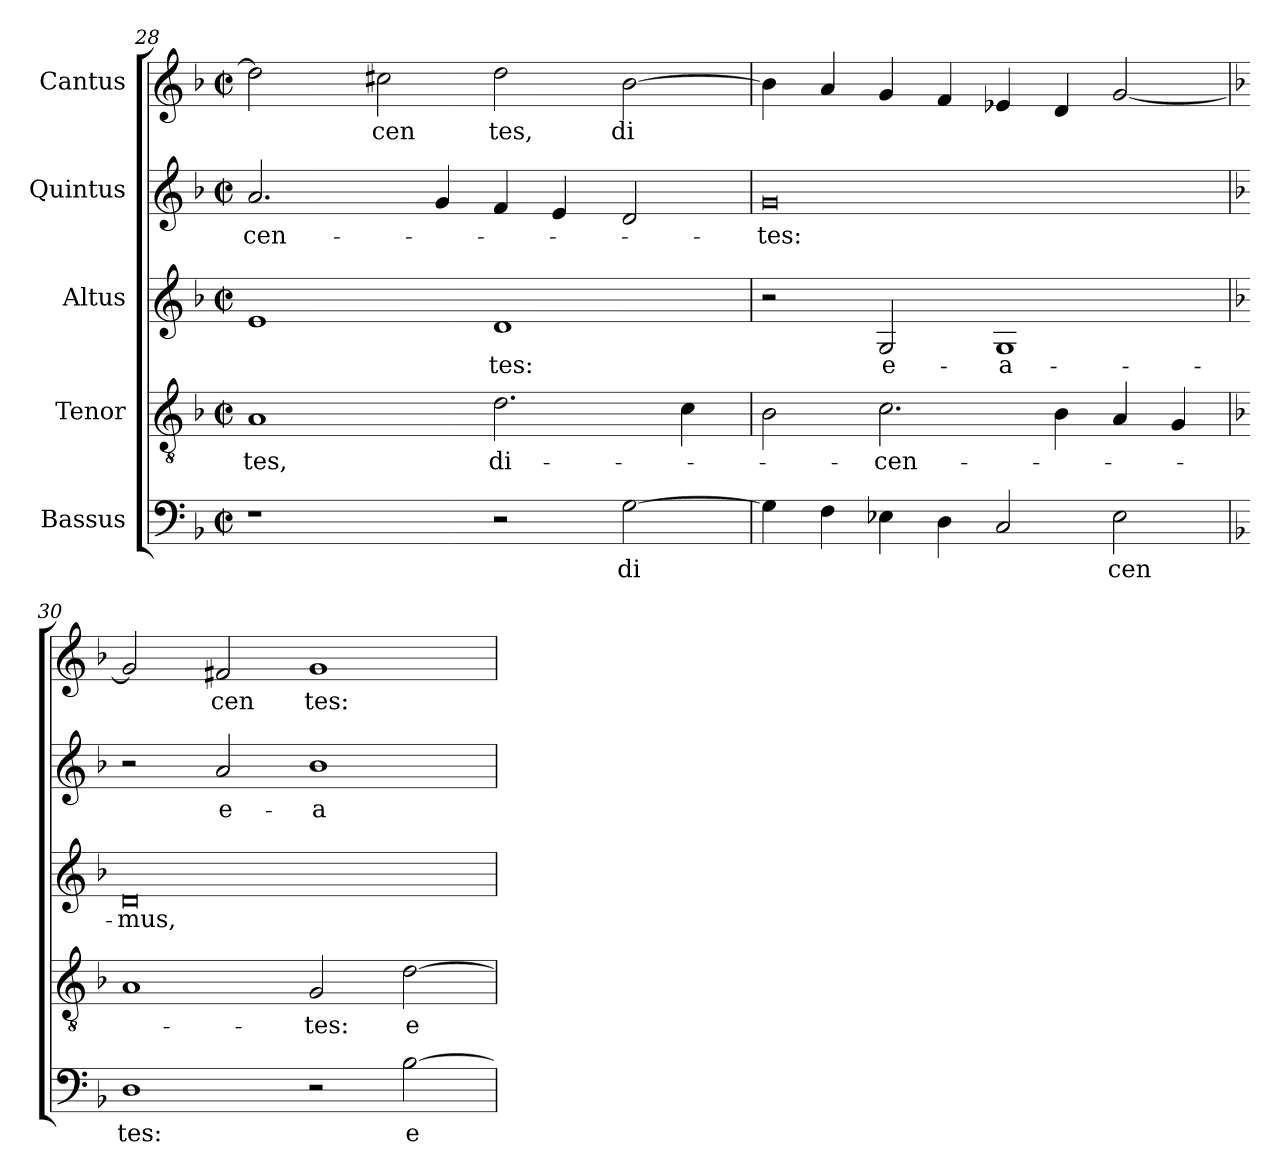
**kern	**text	**kern	**text	**kern	**text	**kern	**text	**kern	**text
*part5	*part5	*part4	*part4	*part3	*part3	*part2	*part2	*part1	*part1
*staff5	*staff5	*staff4	*staff4	*staff3	*staff3	*staff2	*staff2	*staff1	*staff1
*I"Bassus	*	*I"Tenor	*	*I"Altus	*	*I"Quintus	*	*I"Cantus	*
!!LO:LB:g=z
*clefF4	*	*clefGv2	*	*clefG2	*	*clefG2	*	*clefG2	*
*k[b-]	*	*k[b-]	*	*k[b-]	*	*k[b-]	*	*k[b-]	*
*F:	*	*F:	*	*F:	*	*F:	*	*F:	*
*M2/2	*	*M2/2	*	*M2/2	*	*M2/2	*	*M2/2	*
*met(c|)	*	*met(c|)	*	*met(c|)	*	*met(c|)	*	*met(c|)	*
=28	=28	=28	=28	=28	=28	=28	=28	=28	=28
!	!	!	!LO:LY:b:cj	!	!	!	!LO:LY:b	!	!
*	*	*^	*	*	*	*	*	*	*
1r	.	1A	4ryy	tes,	1e	.	2.a/	cen-	2dd\]	.
.	.	.	32ryy	.	.	.	.	.	.	.
.	.	.	1ryy	.	.	.	.	.	.	.
!	!	!	!	!	!	!	!	!	!	!LO:LY:b:cj
.	.	.	.	.	.	.	.	.	2cc#\	cen
.	.	.	.	.	.	.	4g/	.	.	.
!	!	!	!	!LO:LY:b:cj	!	!LO:LY:b:cj	!	!	!	!LO:LY:b:cj
2r	.	2.d\	.	di-	1d	-tes:	4f/	.	2dd\	tes,
.	.	.	.	.	.	.	4e/	.	.	.
.	.	.	2ryy	.	.	.	.	.	.	.
!	!LO:LY:b:cj	!	!	!	!	!	!	!	!	!LO:LY:b:cj
[>2G\	di	.	.	.	.	.	2d/	.	[>2b-\	di
.	.	4c\	.	.	.	.	.	.	.	.
.	.	.	8..ryy	.	.	.	.	.	.	.
=29	=29	=29	=29	=29	=29	=29	=29	=29	=29	=29
!	!	!	!	!	!	!	!	!LO:LY:b:cj	!	!
*	*	*v	*v	*	*	*	*	*	*	*
4G\]	.	2B-\	.	2r	.	0g	-tes:	4b-\]	.
4F\	.	.	.	.	.	.	.	4a/	.
!	!	!	!LO:LY:b	!	!LO:LY:b:cj	!	!	!	!
4E-\	.	2.c\	-cen-	2G/	e-	.	.	4g/	.
4D\	.	.	.	.	.	.	.	4f/	.
!	!	!	!	!	!LO:LY:b:cj	!	!	!	!
2C/	.	.	.	1G	-a-	.	.	4e-/	.
.	.	4B-\	.	.	.	.	.	4d/	.
!	!LO:LY:b:cj	!	!	!	!	!	!	!	!
2E-\	cen	4A/	.	.	.	.	.	[<2g/	.
.	.	4G/	.	.	.	.	.	.	.
=30	=30	=30	=30	=30	=30	=30	=30	=30	=30
*k[b-]	*	*	*	*	*	*	*	*	*
*F:	*	*	*	*	*	*	*	*	*
!	!LO:LY:b:cj	!	!	!	!LO:LY:b:cj	!	!	!	!
1D	tes:	1A	.	0d	-mus,	2r	.	2g/]	.
!	!	!	!	!	!	!	!LO:LY:b:cj	!	!LO:LY:b:cj
.	.	.	.	.	.	2a/	e-	2f#X/	cen
!	!	!	!LO:LY:b:cj	!	!	!	!LO:LY:b:cj	!	!LO:LY:b:cj
2r	.	2G/	-tes:	.	.	1b-	-a-	1g	tes:
!	!LO:LY:b:cj	!	!LO:LY:b:cj	!	!	!	!	!	!
[>2B-\	e	[>2d\	e-	.	.	.	.	.	.
=	=	=	=	=	=	=	=	=	=
*-	*-	*-	*-	*-	*-	*-	*-	*-	*-
